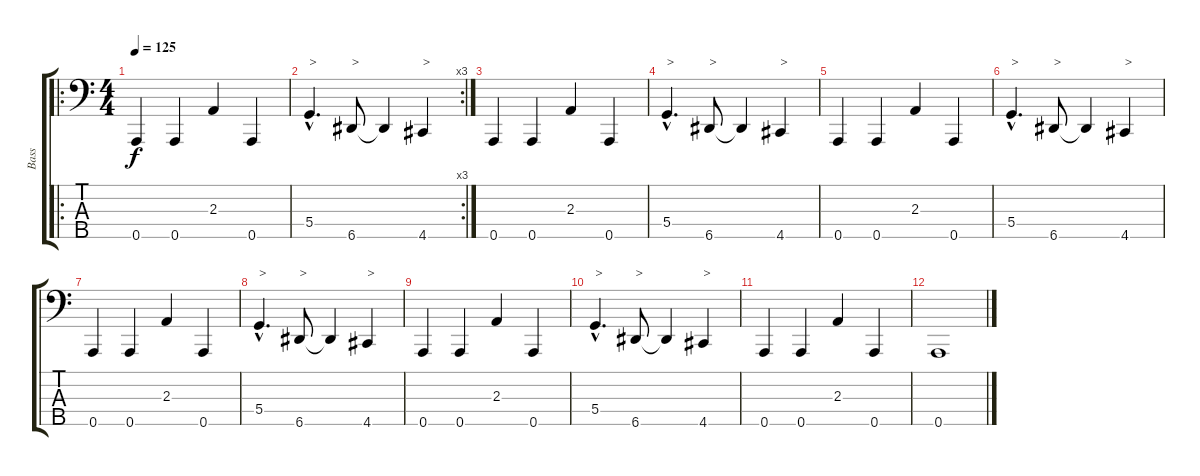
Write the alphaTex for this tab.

\track ("Bass" "Bass") {instrument electricbassfinger}
\staff {score tabs}
\tuning (F2 C2 G1 D1 A0) {hide}
\ro
\ts (4 4)
\tempo 125
\clef f4
\ks c
0.5.4{dy f} 0.5.4 2.3.4 0.5.4 |
\rc 3
5.4{hac}.4{d txt ">"} 6.5.8{txt ">"} 6.5{t}.4 4.5.4{txt ">"} |
0.5.4 0.5.4 2.3.4 0.5.4 |
5.4{hac}.4{d txt ">"} 6.5.8{txt ">"} 6.5{t}.4 4.5.4{txt ">"} |
0.5.4 0.5.4 2.3.4 0.5.4 |
5.4{hac}.4{d txt ">"} 6.5.8{txt ">"} 6.5{t}.4 4.5.4{txt ">"} |
0.5.4 0.5.4 2.3.4 0.5.4 |
5.4{hac}.4{d txt ">"} 6.5.8{txt ">"} 6.5{t}.4 4.5.4{txt ">"} |
0.5.4 0.5.4 2.3.4 0.5.4 |
5.4{hac}.4{d txt ">"} 6.5.8{txt ">"} 6.5{t}.4 4.5.4{txt ">"} |
0.5.4 0.5.4 2.3.4 0.5.4 |
0.5.1
